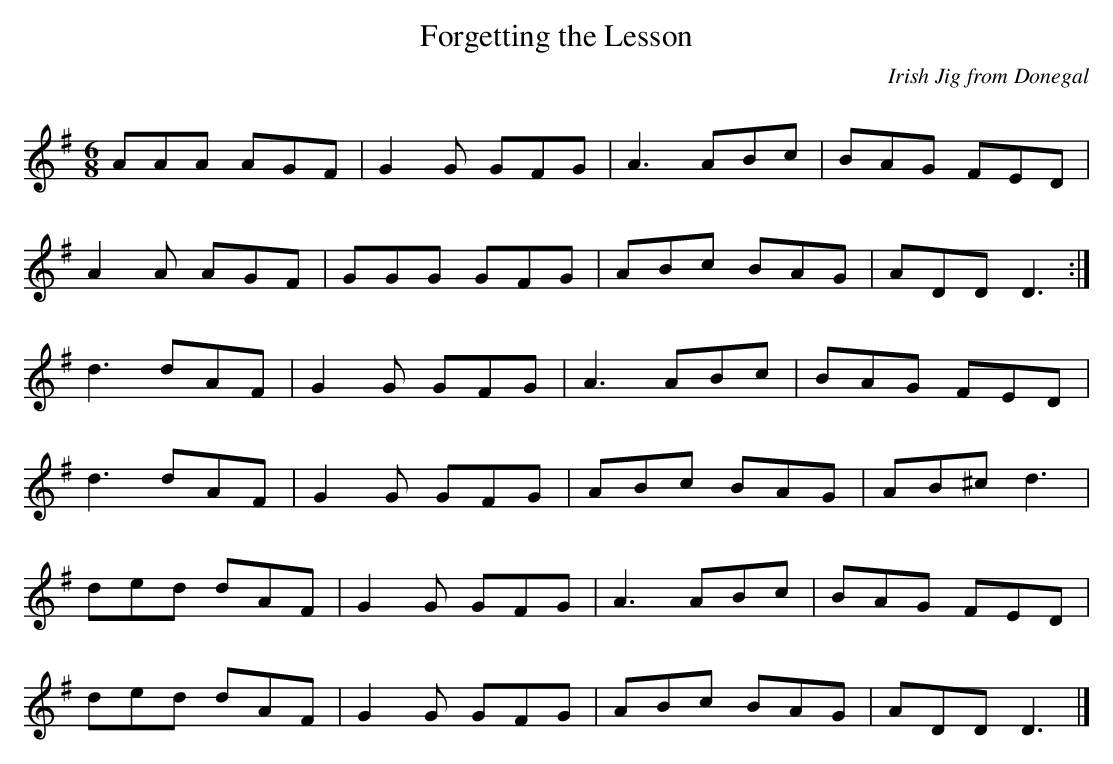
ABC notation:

X:1
T:Forgetting the Lesson
C:Irish Jig from Donegal
Q:300
L:1/8
M:6/8
K:Dmix
AAA AGF|G2 G GFG|A3 ABc|BAG FED|!
A2 A AGF|GGG GFG|ABc BAG|ADD D3:|!
d3 dAF|G2 G GFG|A3 ABc|BAG FED|!
d3 dAF|G2 G GFG|ABc BAG|AB^c d3|!
ded dAF|G2 G GFG|A3 ABc|BAG FED|!
ded dAF|G2 G GFG|ABc BAG|ADD D3|]!
